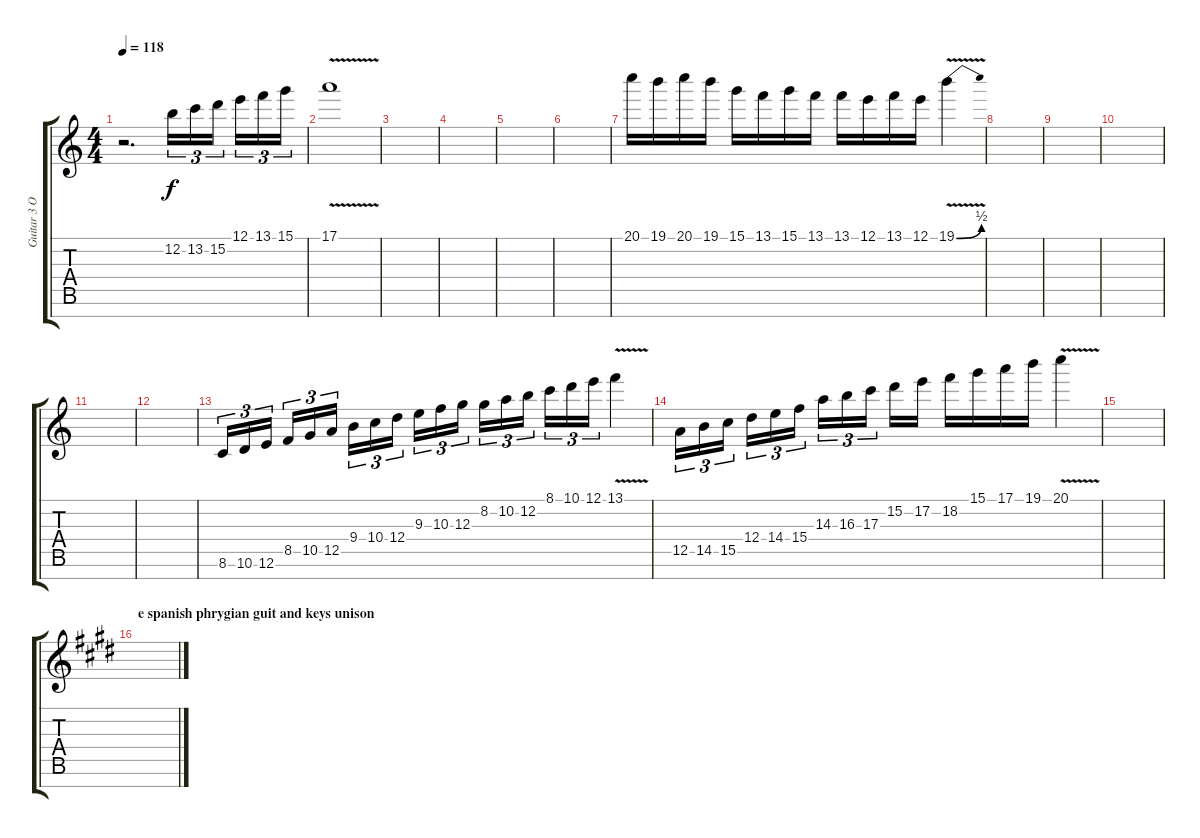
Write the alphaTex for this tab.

\track ("Guitar 3 Overdubs 2" "Guitar 3 O") {instrument distortionguitar}
\staff {score tabs}
\tuning (E4 B3 G3 D3 A2 E2 B1) {hide}
\ts (4 4)
\tempo 118
\clef g2
\ks aminor
r.2{d dy f} 12.2.16{tu (3 2)} 13.2.16{tu (3 2)} 15.2.16{tu (3 2)} 12.1.16{tu (3 2)} 13.1.16{tu (3 2)} 15.1.16{tu (3 2)} |
17.1{v}.1 |
|
|
|
|
20.1.16 19.1.16 20.1.16 19.1.16 15.1.16 13.1.16 15.1.16 13.1.16 13.1.16 12.1.16 13.1.16 12.1.16 19.1{be (bend 0 0 60 2) v}.4 |
|
|
|
|
|
8.6.16{tu (3 2)} 10.6.16{tu (3 2)} 12.6.16{tu (3 2)} 8.5.16{tu (3 2)} 10.5.16{tu (3 2)} 12.5.16{tu (3 2)} 9.4.16{tu (3 2)} 10.4.16{tu (3 2)} 12.4.16{tu (3 2)} 9.3.16{tu (3 2)} 10.3.16{tu (3 2)} 12.3.16{tu (3 2)} 8.2.16{tu (3 2)} 10.2.16{tu (3 2)} 12.2.16{tu (3 2)} 8.1.16{tu (3 2)} 10.1.16{tu (3 2)} 12.1.16{tu (3 2)} 13.1{v}.4 |
12.5.16{tu (3 2)} 14.5.16{tu (3 2)} 15.5.16{tu (3 2)} 12.4.16{tu (3 2)} 14.4.16{tu (3 2)} 15.4.16{tu (3 2)} 14.3.16{tu (3 2)} 16.3.16{tu (3 2)} 17.3.16{tu (3 2)} 15.2.16 17.2.16 18.2.16 15.1.16 17.1.16 19.1.16 20.1{v}.4 |
|
\section ("" "e spanish phrygian guit and keys unison")
\ks e
